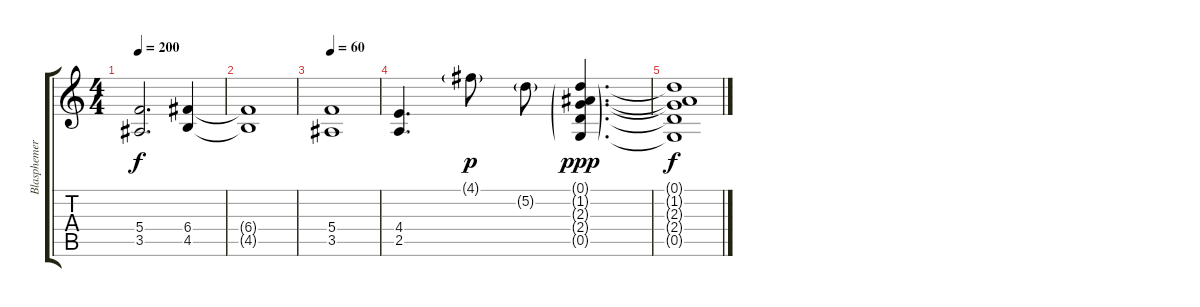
\track ("Blasphemer" "Blasphemer") {instrument distortionguitar}
\staff {score tabs}
\tuning (D4 A3 F3 C3 G2 D2) {hide}
\ts (4 4)
\tempo 200
\clef g2
\ks c
(5.4 3.5).2{d dy f} (6.4 4.5).4 |
(6.4{t} 4.5{t}).1 |
\tempo 60
(5.4 3.5).1 |
(4.4 2.5).4{d volume 4} 4.1{g}.8{dy p} 5.2{g}.8 (0.1{g} 1.2{g} 2.3{g} 2.4{g} 0.5{g}).4{d dy ppp} |
(0.1{t} 1.2{t} 2.3{t} 2.4{t} 0.5{t}).1{dy f volume 0}
